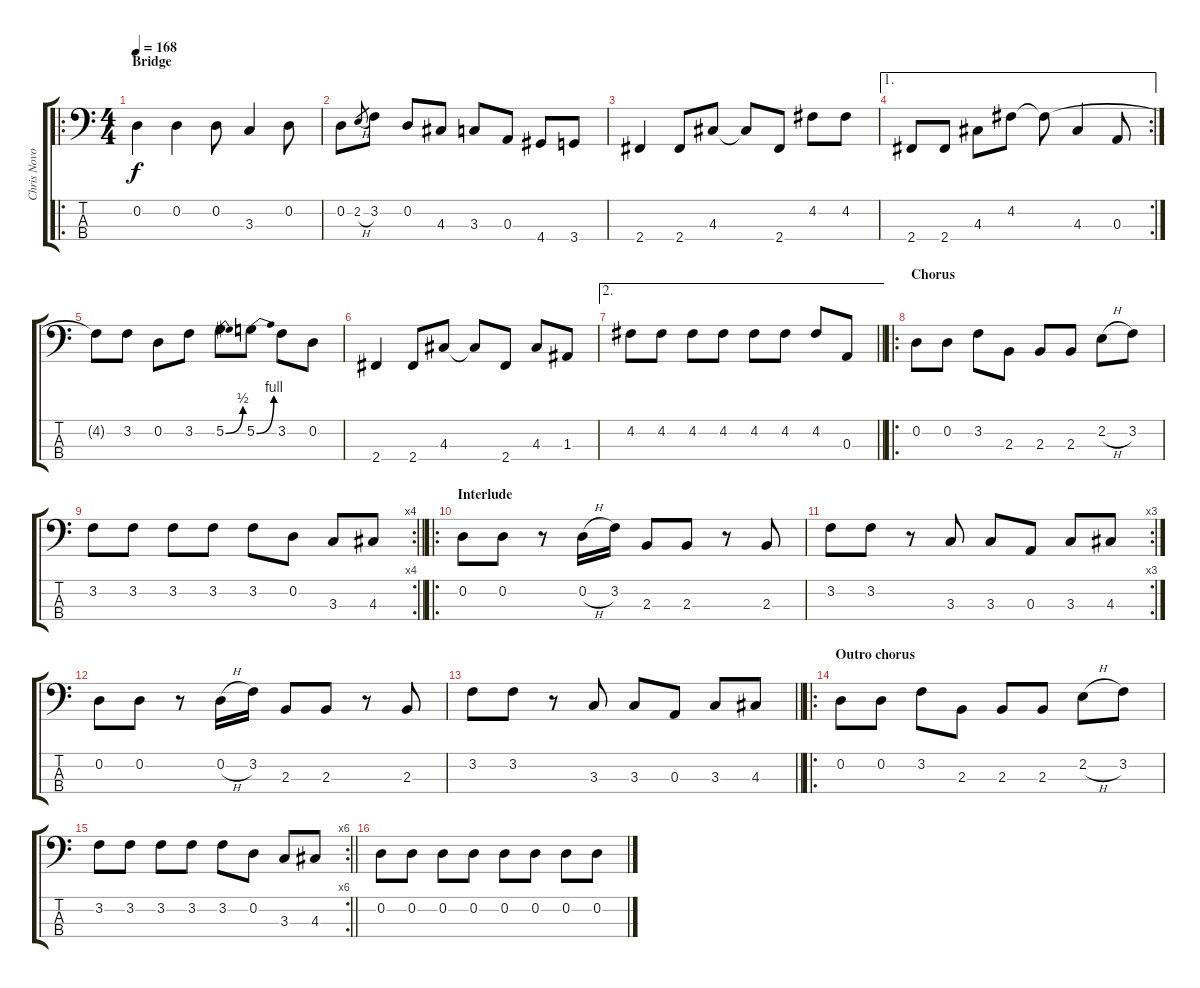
\track ("Chris Novoselic - Bass" "Chris Novo") {instrument electricbasspick}
\staff {score tabs}
\tuning (G2 D2 A1 E1) {hide}
\ro
\ts (4 4)
\section ("" "Bridge")
\tempo 168
\clef f4
\ks c
0.2.4{dy f} 0.2.4 0.2.8 3.3.4 0.2.8 |
0.2.8 2.2{h}.8{gr} 3.2.8 0.2.8 4.3.8 3.3.8 0.3.8 4.4.8 3.4.8 |
2.4.4 2.4.8 4.3.8 4.3{t}.8 2.4.8 4.2.8 4.2.8 |
\ae 1
\rc 2
2.4.8 2.4.8 4.3.8 4.2.8 4.2{t}.8 4.3.4 0.3.8 |
4.2{t}.8 3.2.8 0.2.8 3.2.8 5.2{be (bend 0 0 60 2)}.8 5.2{be (bend 0 0 60 4)}.8 3.2.8 0.2.8 |
2.4.4 2.4.8 4.3.8 4.3{t}.8 2.4.8 4.3.8 1.3.8 |
\ae 2
\barLineRight lightlight
4.2.8 4.2.8 4.2.8 4.2.8 4.2.8 4.2.8 4.2.8 0.3.8 |
\ro
\section ("" "Chorus")
0.2.8 0.2.8 3.2.8 2.3.8 2.3.8 2.3.8 2.2{h}.8 3.2.8 |
\rc 4
\barLineRight lightlight
3.2.8 3.2.8 3.2.8 3.2.8 3.2.8 0.2.8 3.3.8 4.3.8 |
\ro
\section ("" "Interlude")
0.2.8 0.2.8 r.8 0.2{h}.16 3.2.16 2.3.8 2.3.8 r.8 2.3.8 |
\rc 3
3.2.8 3.2.8 r.8 3.3.8 3.3.8 0.3.8 3.3.8 4.3.8 |
0.2.8 0.2.8 r.8 0.2{h}.16 3.2.16 2.3.8 2.3.8 r.8 2.3.8 |
\barLineRight lightlight
3.2.8 3.2.8 r.8 3.3.8 3.3.8 0.3.8 3.3.8 4.3.8 |
\ro
\section ("" "Outro chorus")
0.2.8 0.2.8 3.2.8 2.3.8 2.3.8 2.3.8 2.2{h}.8 3.2.8 |
\rc 6
\barLineRight lightlight
3.2.8 3.2.8 3.2.8 3.2.8 3.2.8 0.2.8 3.3.8 4.3.8 |
0.2.8 0.2.8 0.2.8 0.2.8 0.2.8 0.2.8 0.2.8 0.2.8
